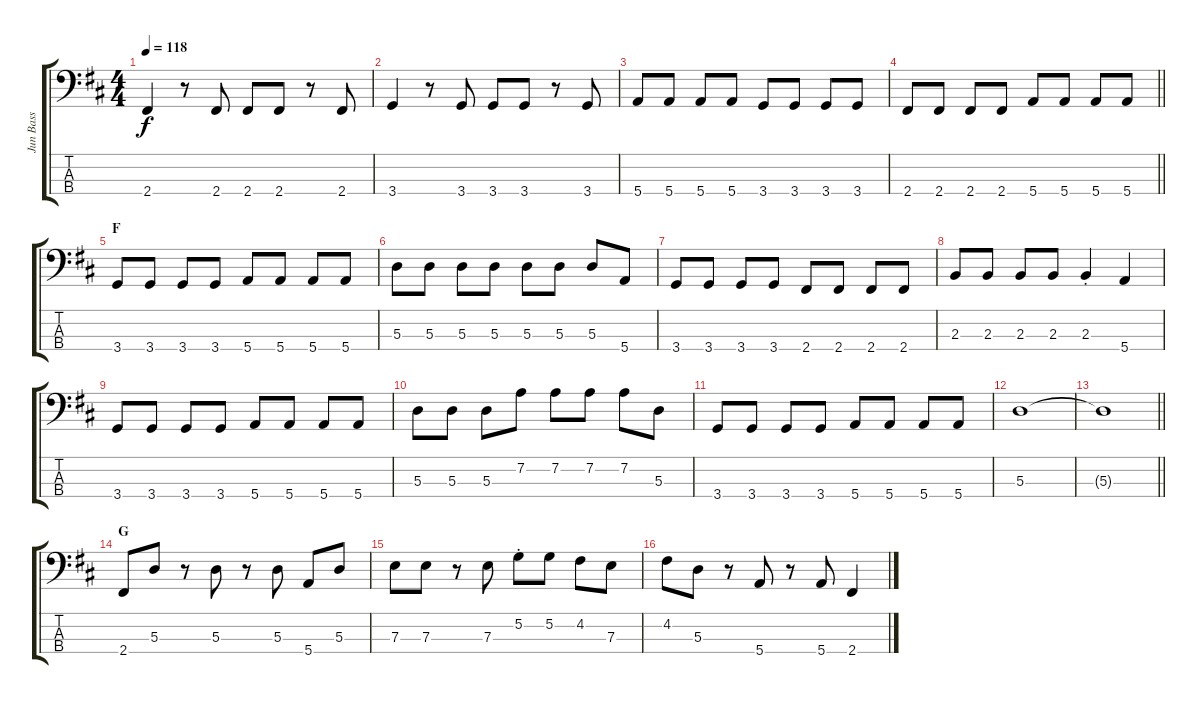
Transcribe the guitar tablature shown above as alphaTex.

\track ("Jun Bass" "Jun Bass") {instrument electricbassfinger}
\staff {score tabs}
\tuning (G2 D2 A1 E1) {hide}
\ts (4 4)
\tempo 118
\clef f4
\ks d
2.4.4{dy f} r.8 2.4.8 2.4.8 2.4.8 r.8 2.4.8 |
3.4.4 r.8 3.4.8 3.4.8 3.4.8 r.8 3.4.8 |
5.4.8 5.4.8 5.4.8 5.4.8 3.4.8 3.4.8 3.4.8 3.4.8 |
\barLineRight lightlight
2.4.8 2.4.8 2.4.8 2.4.8 5.4.8 5.4.8 5.4.8 5.4.8 |
\section ("" "F")
3.4.8 3.4.8 3.4.8 3.4.8 5.4.8 5.4.8 5.4.8 5.4.8 |
5.3.8 5.3.8 5.3.8 5.3.8 5.3.8 5.3.8 5.3.8 5.4.8 |
3.4.8 3.4.8 3.4.8 3.4.8 2.4.8 2.4.8 2.4.8 2.4.8 |
2.3.8 2.3.8 2.3.8 2.3.8 2.3{st}.4 5.4.4 |
3.4.8 3.4.8 3.4.8 3.4.8 5.4.8 5.4.8 5.4.8 5.4.8 |
5.3.8 5.3.8 5.3.8 7.2.8 7.2.8 7.2.8 7.2.8 5.3.8 |
3.4.8 3.4.8 3.4.8 3.4.8 5.4.8 5.4.8 5.4.8 5.4.8 |
5.3.1 |
\barLineRight lightlight
5.3{t}.1 |
\section ("" "G")
2.4.8 5.3.8 r.8 5.3.8 r.8 5.3.8 5.4.8 5.3.8 |
7.3.8 7.3.8 r.8 7.3.8 5.2{st}.8 5.2.8 4.2.8 7.3.8 |
4.2.8 5.3.8 r.8 5.4.8 r.8 5.4.8 2.4.4
